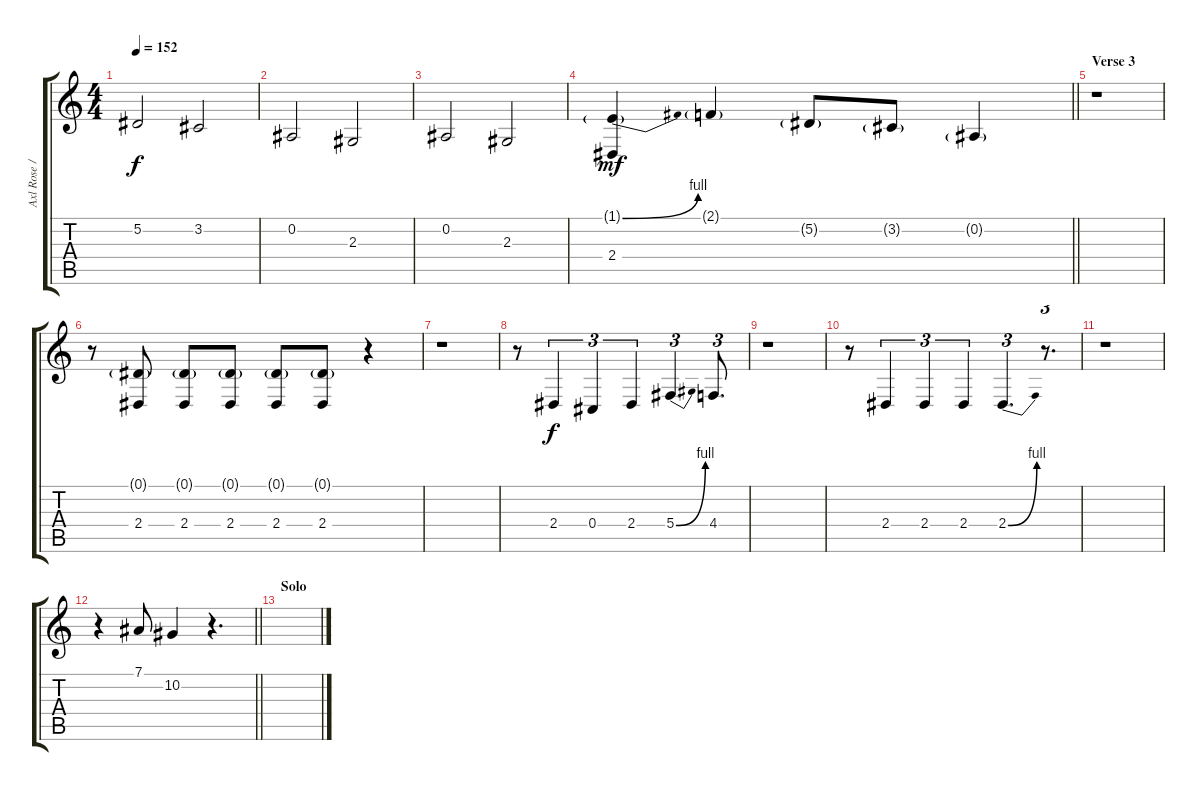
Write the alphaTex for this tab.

\track ("Axl Rose / Duff McKagan" "Axl Rose /") {instrument altosax}
\staff {score tabs}
\tuning (Eb4 Bb3 Gb3 Db3 Ab2 Eb2) {hide}
\ts (4 4)
\tempo 152
\clef g2
\ks c
5.2.2{dy f} 3.2.2 |
0.2.2 2.3.2 |
0.2.2 2.3.2 |
\barLineRight lightlight
(1.1{be (bend 0 0 60 4) g} 2.4).4{dy mf} 2.1{g}.4 5.2{g}.8 3.2{g}.8 0.2{g}.4 |
\section ("" "Verse 3")
r.1 |
r.8 (0.1{g} 2.4).8 (0.1{g} 2.4).8 (0.1{g} 2.4).8 (0.1{g} 2.4).8 (0.1{g} 2.4).8 r.4 |
r.1 |
r.8 2.4.4{tu (3 2) dy f} 0.4.4{tu (3 2)} 2.4.4{tu (3 2)} 5.4{be (bend 0 0 60 4)}.4{d tu (3 2)} 4.4.8{d tu (3 2)} |
r.1 |
r.8 2.4.4{tu (3 2)} 2.4.4{tu (3 2)} 2.4.4{tu (3 2)} 2.4{be (bend 0 0 60 4)}.4{d tu (3 2)} r.8{d tu (3 2)} |
r.1 |
\barLineRight lightlight
r.4 7.1.8 10.2.4 r.4{d} |
\section ("" "Solo")
